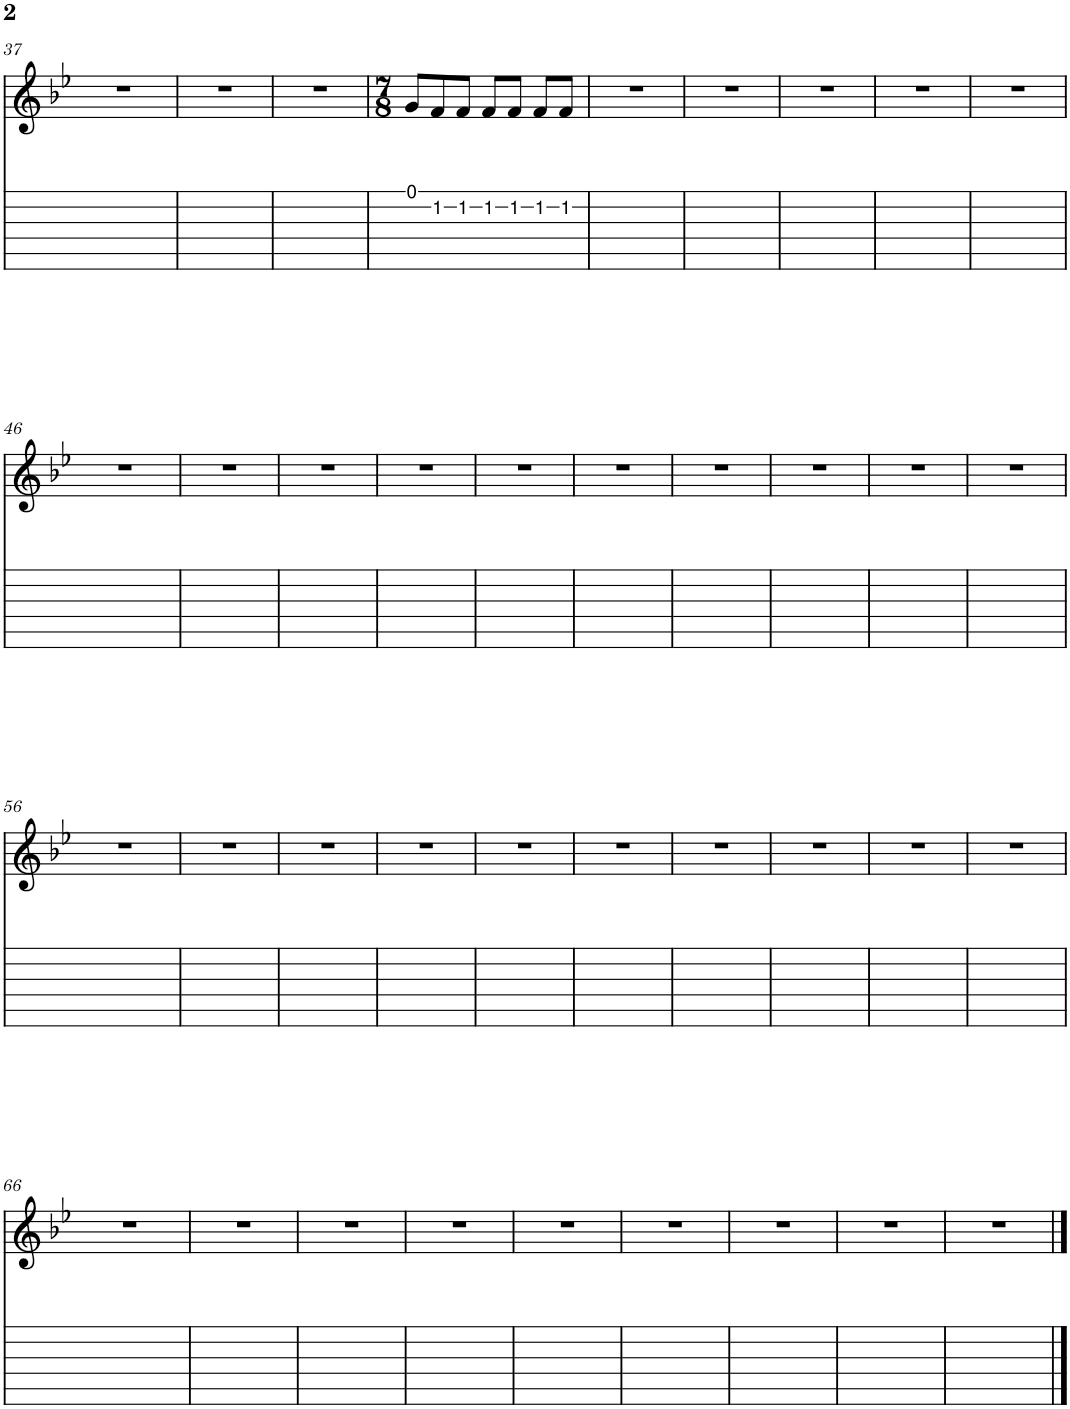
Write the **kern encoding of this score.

**kern	**kern
*part1	*part1
*staff2	*staff1
*I"Acoustic Guitar (NST)	*
*I'Guit.	*
!!LO:PB:g=z
*	*clefG2
*k[b-e-]	*k[b-e-]
*M7/8	*M7/8
=37	=37
2..r	2..r
=38	=38
2..r	2..r
=39	=39
2..r	2..r
=40	=40
*M7/8	*M7/8
8gL	8g/L
8fJ	8f/
8fL	8f/J
8fJ	8f/L
8fL	8f/J
8f	8f/L
8fJ	8f/J
=41	=41
2..r	2..r
=42	=42
2..r	2..r
=43	=43
2..r	2..r
=44	=44
2..r	2..r
=45	=45
2..r	2..r
!!LO:LB:g=z
=46	=46
2..r	2..r
=47	=47
2..r	2..r
=48	=48
2..r	2..r
=49	=49
2..r	2..r
=50	=50
2..r	2..r
=51	=51
2..r	2..r
=52	=52
2..r	2..r
=53	=53
2..r	2..r
=54	=54
2..r	2..r
=55	=55
2..r	2..r
!!LO:LB:g=z
=56	=56
2..r	2..r
=57	=57
2..r	2..r
=58	=58
2..r	2..r
=59	=59
2..r	2..r
=60	=60
2..r	2..r
=61	=61
2..r	2..r
=62	=62
2..r	2..r
=63	=63
2..r	2..r
=64	=64
2..r	2..r
=65	=65
2..r	2..r
!!LO:LB:g=z
=66	=66
2..r	2..r
=67	=67
2..r	2..r
=68	=68
2..r	2..r
=69	=69
2..r	2..r
=70	=70
2..r	2..r
=71	=71
2..r	2..r
=72	=72
2..r	2..r
=73	=73
2..r	2..r
=74	=74
2..r	2..r
==	==
*-	*-
